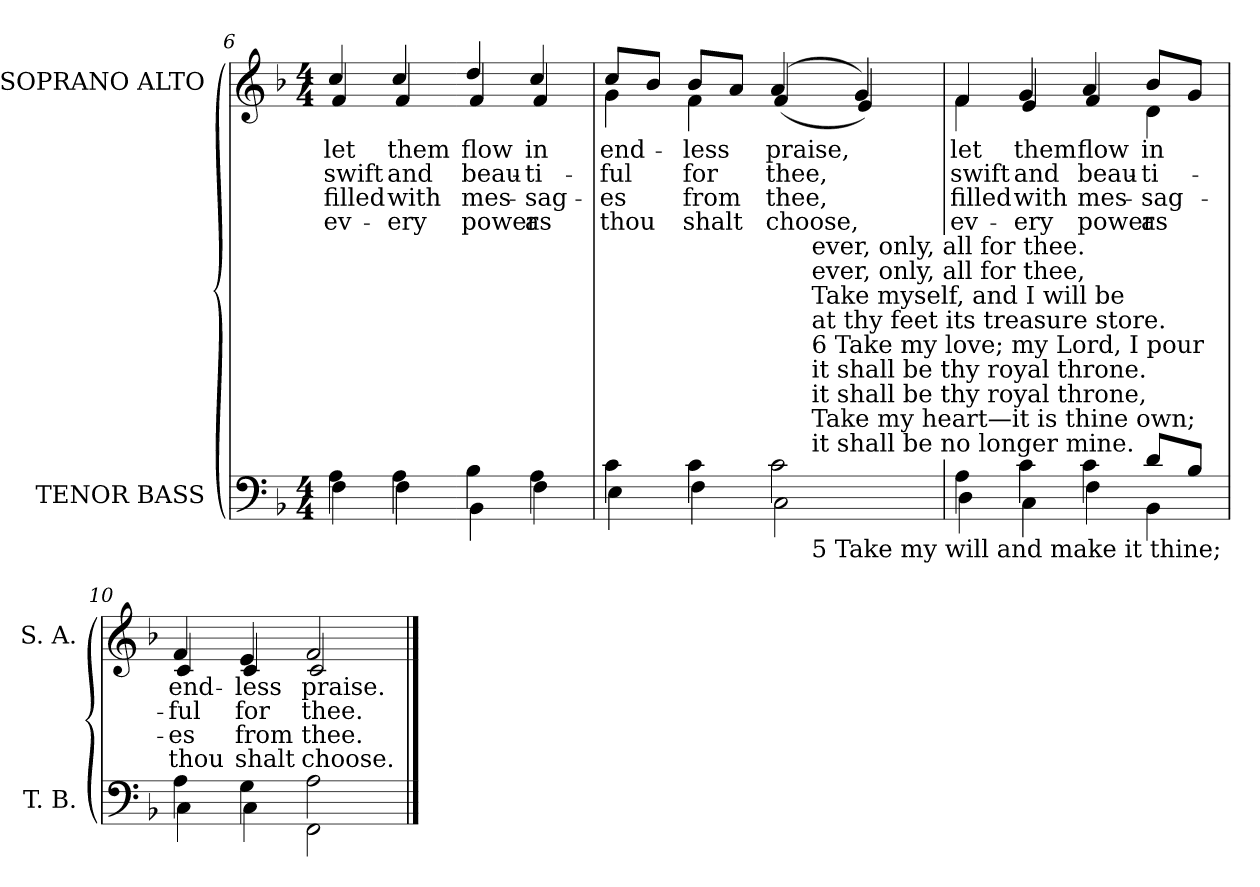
**kern	**kern	**text	**text	**text	**text
*part2	*part1	*part1	*part1	*part1	*part1
*staff2	*staff1	*staff1	*staff1	*staff1	*staff1
*I"TENOR BASS	*I"SOPRANO ALTO	*	*	*	*
*I'T. B.	*I'S. A.	*	*	*	*
*clefF4	*clefG2	*	*	*	*
*k[b-]	*k[b-]	*	*	*	*
*F:	*F:	*	*	*	*
*M4/4	*M4/4	*	*	*	*
=6	=6	=6	=6	=6	=6
*^	*	*	*	*	*
!	!	!	!LO:LY:b:color=#000000	!LO:LY:b:color=#000000	!LO:LY:b:color=#000000	!LO:LY:b:color=#000000
*	*	*^	*	*	*	*
4Ai\	4Fi\	4cci/	4fi/	let	swift	filled	ev-
!	!	!	!	!LO:LY:b:color=#000000	!LO:LY:b:color=#000000	!LO:LY:b:color=#000000	!LO:LY:b:color=#000000
4Ai\	4Fi\	4cci/	4fi/	them	and	with	-ery
!!LO:LB:g=z	!!
=7-	=7-	=7-	=7-	=7-	=7-	=7-	=7-
!	!	!	!	!LO:LY:b:color=#000000	!LO:LY:b:color=#000000	!LO:LY:b:color=#000000	!LO:LY:b:color=#000000
4B-i\	4BB-i\	4ddi/	4fi/	flow	beau-	mes-	power
!	!	!	!	!LO:LY:b:color=#000000	!LO:LY:b:color=#000000	!LO:LY:b:color=#000000	!LO:LY:b:color=#000000
4Ai\	4Fi\	4cci/	4fi/	in	-ti-	-sag-	as
=8	=8	=8	=8	=8	=8	=8	=8
!	!	!	!	!LO:LY:b:color=#000000	!LO:LY:b:color=#000000	!LO:LY:b:color=#000000	!LO:LY:b:color=#000000
*	*^	*	*	*	*	*	*
4ci\	4Ei\	2ryy	8cci/L	4gi\	end-	-ful	-es	thou
.	.	.	8b-i/J	.	.	.	.	.
!	!	!	!	!	!LO:LY:b:color=#000000	!LO:LY:b:color=#000000	!LO:LY:b:color=#000000	!LO:LY:b:color=#000000
4ci\	4Fi\	.	8b-i/L	4fi\	-less	for	from	shalt
.	.	.	8ai/J	.	.	.	.	.
!	!	!	!	!	!LO:LY:b:color=#000000	!LO:LY:b:color=#000000	!LO:LY:b:color=#000000	!LO:LY:b:color=#000000
2ci\	2Ci\	16...ryy	(4ai/	(4fi/	praise,	thee,	thee,	choose,
!	!	!LO:TX:b:t=5 Take my will and make it thine;	!	!	!	!	!	!
!	!	!LO:TX:t=it shall be no longer mine.	!	!	!	!	!	!
!	!	!LO:TX:t=Take my heart—it is thine own;	!	!	!	!	!	!
!	!	!LO:TX:t=it shall be thy royal throne,	!	!	!	!	!	!
!	!	!LO:TX:t=it shall be thy royal throne.	!	!	!	!	!	!
!	!	!LO:TX:t=6 Take my love; my Lord, I pour	!	!	!	!	!	!
!	!	!LO:TX:t=at thy feet its treasure store.	!	!	!	!	!	!
!	!	!LO:TX:t=Take myself, and I will be	!	!	!	!	!	!
!	!	!LO:TX:t=ever, only, all for thee,	!	!	!	!	!	!
!	!	!LO:TX:t=ever, only, all for thee.	!	!	!	!	!	!
.	.	4ryy	.	.	.	.	.	.
.	.	.	4gi/)	4ei/)	.	.	.	.
.	.	8ryy	.	.	.	.	.	.
.	.	128ryy	.	.	.	.	.	.
*	*v	*v	*	*	*	*	*	*
=9	=9	=9	=9	=9	=9	=9	=9
*	*^	*	*	*	*	*	*
!	!	!	!	!	!LO:LY:b:color=#000000	!LO:LY:b:color=#000000	!LO:LY:b:color=#000000	!LO:LY:b:color=#000000
*	*v	*v	*	*	*	*	*	*
4Ai\	4Di\	4fi/	4fi\	let	swift	filled	ev-
!	!	!	!	!LO:LY:b:color=#000000	!LO:LY:b:color=#000000	!LO:LY:b:color=#000000	!LO:LY:b:color=#000000
4ci\	4Ci\	4gi/	4ei/	them	and	with	-ery
!	!	!	!	!LO:LY:b:color=#000000	!LO:LY:b:color=#000000	!LO:LY:b:color=#000000	!LO:LY:b:color=#000000
4ci\	4Fi\	4ai/	4fi/	flow	beau-	mes-	power
!	!	!	!	!LO:LY:b:color=#000000	!LO:LY:b:color=#000000	!LO:LY:b:color=#000000	!LO:LY:b:color=#000000
8di/L	4BB-i\	8b-i/L	4di\	in	-ti-	-sag-	as
8B-i/J	.	8gi/J	.	.	.	.	.
=10	=10	=10	=10	=10	=10	=10	=10
!	!	!	!	!LO:LY:b:color=#000000	!LO:LY:b:color=#000000	!LO:LY:b:color=#000000	!LO:LY:b:color=#000000
4Ai\	4Ci\	4fi/	4ci/	end-	-ful	-es	thou
!	!	!	!	!LO:LY:b:color=#000000	!LO:LY:b:color=#000000	!LO:LY:b:color=#000000	!LO:LY:b:color=#000000
4Gi\	4Ci\	4ei/	4ci/	-less	for	from	shalt
!	!	!	!	!LO:LY:b:color=#000000	!LO:LY:b:color=#000000	!LO:LY:b:color=#000000	!LO:LY:b:color=#000000
2Ai\	2FFi\	2fi/	2ci/	praise.	thee.	thee.	choose.
*v	*v	*	*	*	*	*	*
*	*v	*v	*	*	*	*
==	==	==	==	==	==
*-	*-	*-	*-	*-	*-
